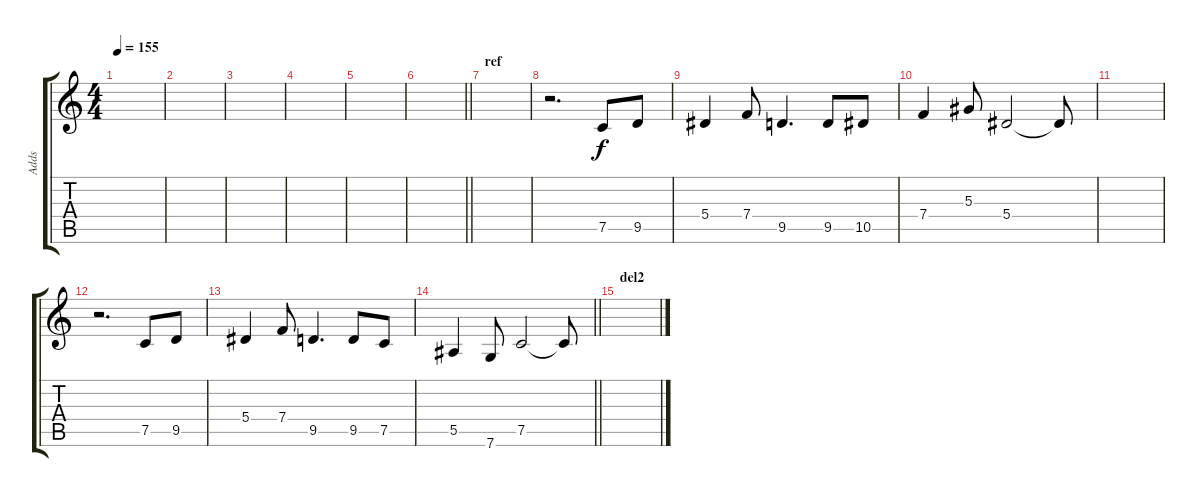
\track ("Adds" "Adds") {instrument distortionguitar}
\staff {score tabs}
\tuning (C4 G3 Eb3 Bb2 F2 C2) {hide}
\ts (4 4)
\tempo 155
\clef g2
\ks c
|
|
|
|
|
\barLineRight lightlight
|
\section ("" "ref")
|
r.2{d} 7.5.8 9.5.8 |
5.4.4 7.4.8 9.5.4{d} 9.5.8 10.5.8 |
7.4.4 5.3.8 5.4.2 5.4{t}.8 |
|
r.2{d} 7.5.8 9.5.8 |
5.4.4 7.4.8 9.5.4{d} 9.5.8 7.5.8 |
\barLineRight lightlight
5.5.4 7.6.8 7.5.2 7.5{t}.8{dy f} |
\section ("" "del2")
